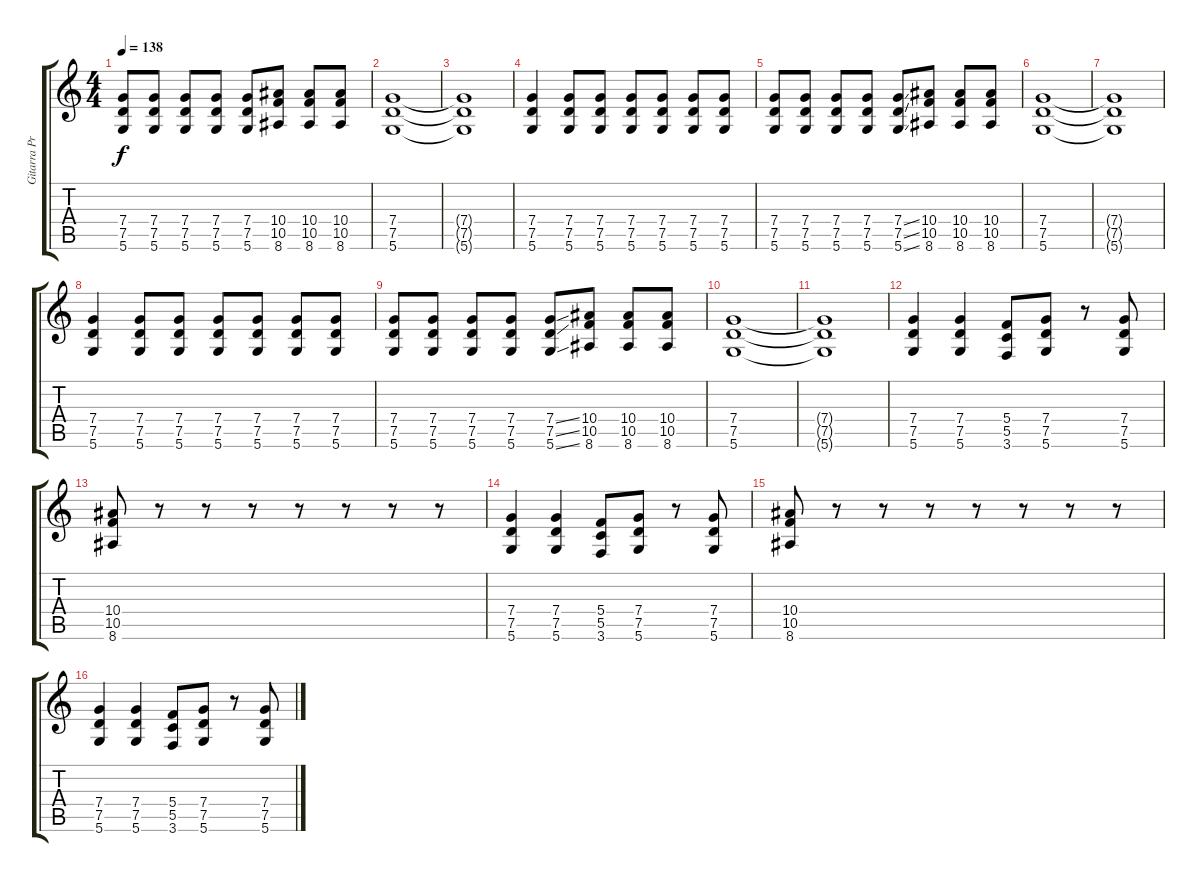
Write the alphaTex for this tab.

\track ("Gitarra Prinsipal" "Gitarra Pr") {instrument distortionguitar}
\staff {score tabs}
\tuning (D4 A3 F3 C3 G2 D2) {hide}
\ts (4 4)
\tempo 138
\clef g2
\ks c
(7.4 7.5 5.6).8{dy f} (7.4 7.5 5.6).8 (7.4 7.5 5.6).8 (7.4 7.5 5.6).8 (7.4 7.5 5.6).8 (10.4 10.5 8.6).8 (10.4 10.5 8.6).8 (10.4 10.5 8.6).8 |
(7.4 7.5 5.6).1 |
(7.4{t} 7.5{t} 5.6{t}).1 |
(7.4 7.5 5.6).4 (7.4 7.5 5.6).8 (7.4 7.5 5.6).8 (7.4 7.5 5.6).8 (7.4 7.5 5.6).8 (7.4 7.5 5.6).8 (7.4 7.5 5.6).8 |
(7.4 7.5 5.6).8 (7.4 7.5 5.6).8 (7.4 7.5 5.6).8 (7.4 7.5 5.6).8 (7.4{ss} 7.5{ss} 5.6{ss}).8 (10.4 10.5 8.6).8 (10.4 10.5 8.6).8 (10.4 10.5 8.6).8 |
(7.4 7.5 5.6).1 |
(7.4{t} 7.5{t} 5.6{t}).1 |
(7.4 7.5 5.6).4 (7.4 7.5 5.6).8 (7.4 7.5 5.6).8 (7.4 7.5 5.6).8 (7.4 7.5 5.6).8 (7.4 7.5 5.6).8 (7.4 7.5 5.6).8 |
(7.4 7.5 5.6).8 (7.4 7.5 5.6).8 (7.4 7.5 5.6).8 (7.4 7.5 5.6).8 (7.4{ss} 7.5{ss} 5.6{ss}).8 (10.4 10.5 8.6).8 (10.4 10.5 8.6).8 (10.4 10.5 8.6).8 |
(7.4 7.5 5.6).1 |
(7.4{t} 7.5{t} 5.6{t}).1 |
(7.4 7.5 5.6).4 (7.4 7.5 5.6).4 (5.4 5.5 3.6).8 (7.4 7.5 5.6).8 r.8 (7.4 7.5 5.6).8 |
(10.4 10.5 8.6).8 r.8 r.8 r.8 r.8 r.8 r.8 r.8 |
(7.4 7.5 5.6).4 (7.4 7.5 5.6).4 (5.4 5.5 3.6).8 (7.4 7.5 5.6).8 r.8 (7.4 7.5 5.6).8 |
(10.4 10.5 8.6).8 r.8 r.8 r.8 r.8 r.8 r.8 r.8 |
(7.4 7.5 5.6).4 (7.4 7.5 5.6).4 (5.4 5.5 3.6).8 (7.4 7.5 5.6).8 r.8 (7.4 7.5 5.6).8
